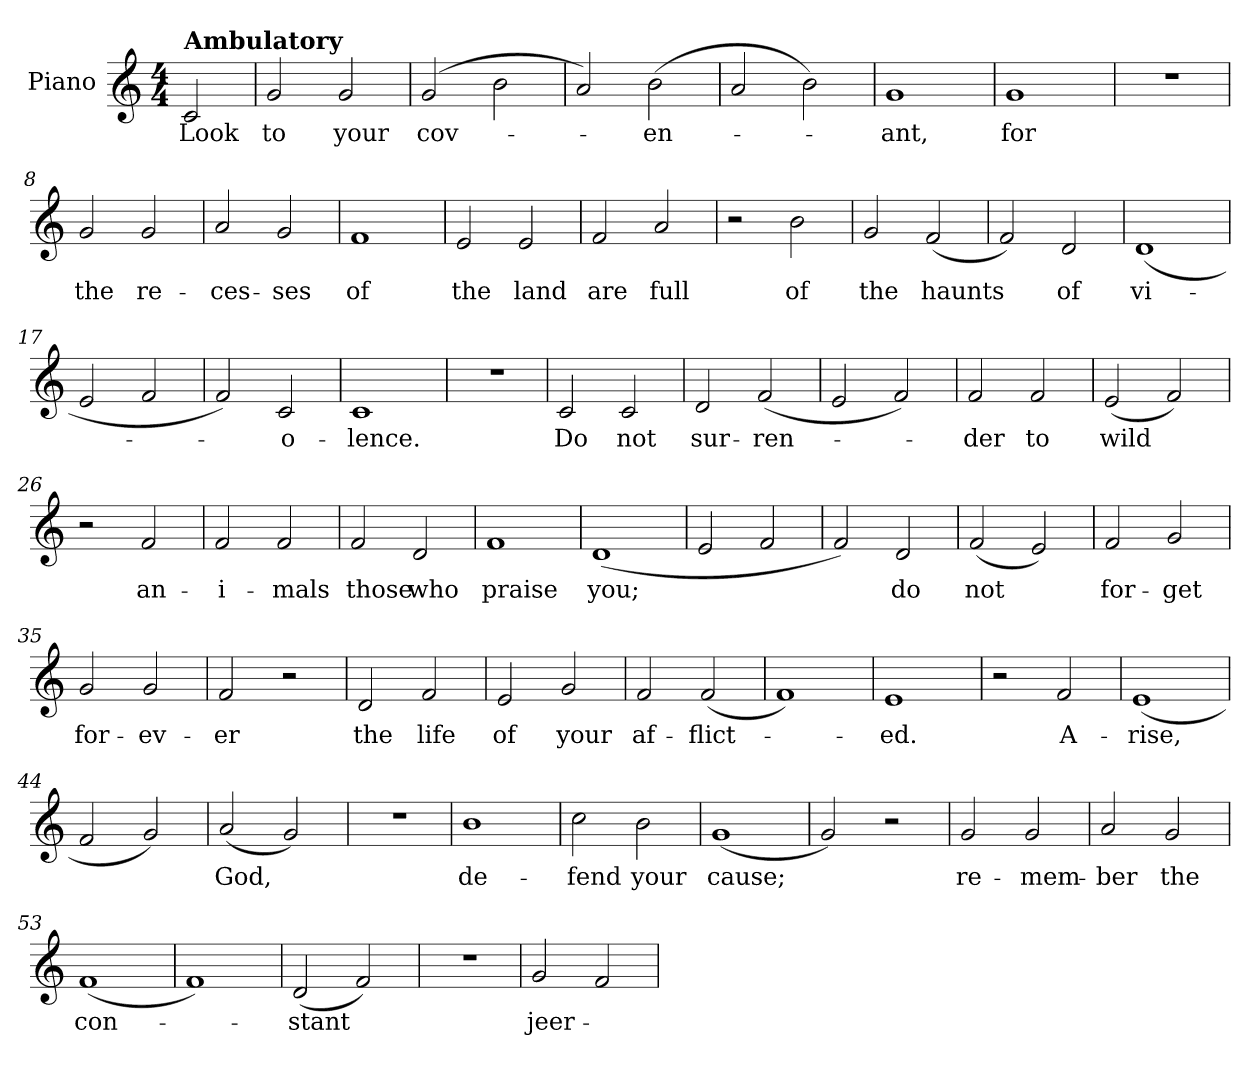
**kern	**text
*part1	*part1
*staff1	*staff1
*I"Piano	*
*I'Pno.	*
*clefG2	*
*k[]	*
*M4/4	*
*MM95	*
=	=
!LO:TX:a:B:t=Ambulatory	!
!	!LO:LY:b
2c/	Look
=1	=1
!	!LO:LY:b
2g/	to
!	!LO:LY:b
2g/	your
=2	=2
!	!LO:LY:b
(>2g/	cov-
2b\	.
=3	=3
2a/)	.
!	!LO:LY:b
(<2b\	-en-
=4	=4
2a/	.
2b\)	.
=5	=5
!	!LO:LY:b
1g	-ant,
=6	=6
!	!LO:LY:b
1g	for
=7	=7
1r	.
=8	=8
!	!LO:LY:b
2g/	the
!	!LO:LY:b
2g/	re-
=9	=9
!	!LO:LY:b
2a/	-ces-
!	!LO:LY:b
2g/	-ses
=10	=10
!	!LO:LY:b
1f	of
=11	=11
!	!LO:LY:b
2e/	the
!	!LO:LY:b
2e/	land
=12	=12
!	!LO:LY:b
2f/	are
!	!LO:LY:b
2a/	full
=13	=13
2r	.
!	!LO:LY:b
2b\	of
!!LO:LB:g=z
=14	=14
!	!LO:LY:b
2g/	the
!	!LO:LY:b
(<2f/	haunts
=15	=15
2f/)	.
!	!LO:LY:b
2d/	of
=16	=16
!	!LO:LY:b
(>1d	vi-
=17	=17
2e/	.
2f/	.
=18	=18
2f/)	.
!	!LO:LY:b
2c/	-o-
=19	=19
!	!LO:LY:b
1c	-lence.
=20	=20
1r	.
=21	=21
!	!LO:LY:b
2c/	Do
!	!LO:LY:b
2c/	not
=22	=22
!	!LO:LY:b
2d/	sur-
!	!LO:LY:b
(<2f/	-ren-
=23	=23
2e/	.
2f/)	.
=24	=24
!	!LO:LY:b
2f/	-der
!	!LO:LY:b
2f/	to
=25	=25
!	!LO:LY:b
(>2e/	wild
2f/)	.
=26	=26
2r	.
!	!LO:LY:b
2f/	an-
!!LO:LB:g=z
=27	=27
!	!LO:LY:b
2f/	-i-
!	!LO:LY:b
2f/	-mals
!!LO:LB:g=z
=28	=28
!	!LO:LY:b
2f/	those
!	!LO:LY:b
2d/	who
=29	=29
!	!LO:LY:b
1f	praise
=30	=30
!	!LO:LY:b
(>1d	you;
=31	=31
2e/	.
2f/	.
=32	=32
2f/)	.
!	!LO:LY:b
2d/	do
=33	=33
!	!LO:LY:b
(<2f/	not
2e/)	.
=34	=34
!	!LO:LY:b
2f/	for-
!	!LO:LY:b
2g/	-get
=35	=35
!	!LO:LY:b
2g/	for-
!	!LO:LY:b
2g/	-ev-
=36	=36
!	!LO:LY:b
2f/	-er
2r	.
=37	=37
!	!LO:LY:b
2d/	the
!	!LO:LY:b
2f/	life
=38	=38
!	!LO:LY:b
2e/	of
!	!LO:LY:b
2g/	your
=39	=39
!	!LO:LY:b
2f/	af-
!	!LO:LY:b
(<2f/	-flict-
!!LO:LB:g=z
=40	=40
1f)	.
!!LO:LB:g=z
=41	=41
!	!LO:LY:b
1e	-ed.
=42	=42
2r	.
!	!LO:LY:b
2f/	A-
=43	=43
!	!LO:LY:b
(>1e	-rise,
=44	=44
2f/	.
2g/)	.
=45	=45
!	!LO:LY:b
(<2a/	God,
2g/)	.
=46	=46
1r	.
=47	=47
!	!LO:LY:b
1b	de-
=48	=48
!	!LO:LY:b
2cc\	-fend
!	!LO:LY:b
2b\	your
=49	=49
!	!LO:LY:b
(<1g	cause;
=50	=50
2g/)	.
2r	.
=51	=51
!	!LO:LY:b
2g/	re-
!	!LO:LY:b
2g/	-mem-
=52	=52
!	!LO:LY:b
2a/	-ber
!	!LO:LY:b
2g/	the
=53	=53
!	!LO:LY:b
(<1f	con-
=54	=54
1f)	.
!!LO:LB:g=z
=55	=55
!	!LO:LY:b
(>2d/	-stant
2f/)	.
=56	=56
1r	.
=57	=57
!	!LO:LY:b
2g/	jeer-
2f/	.
=	=
*-	*-
